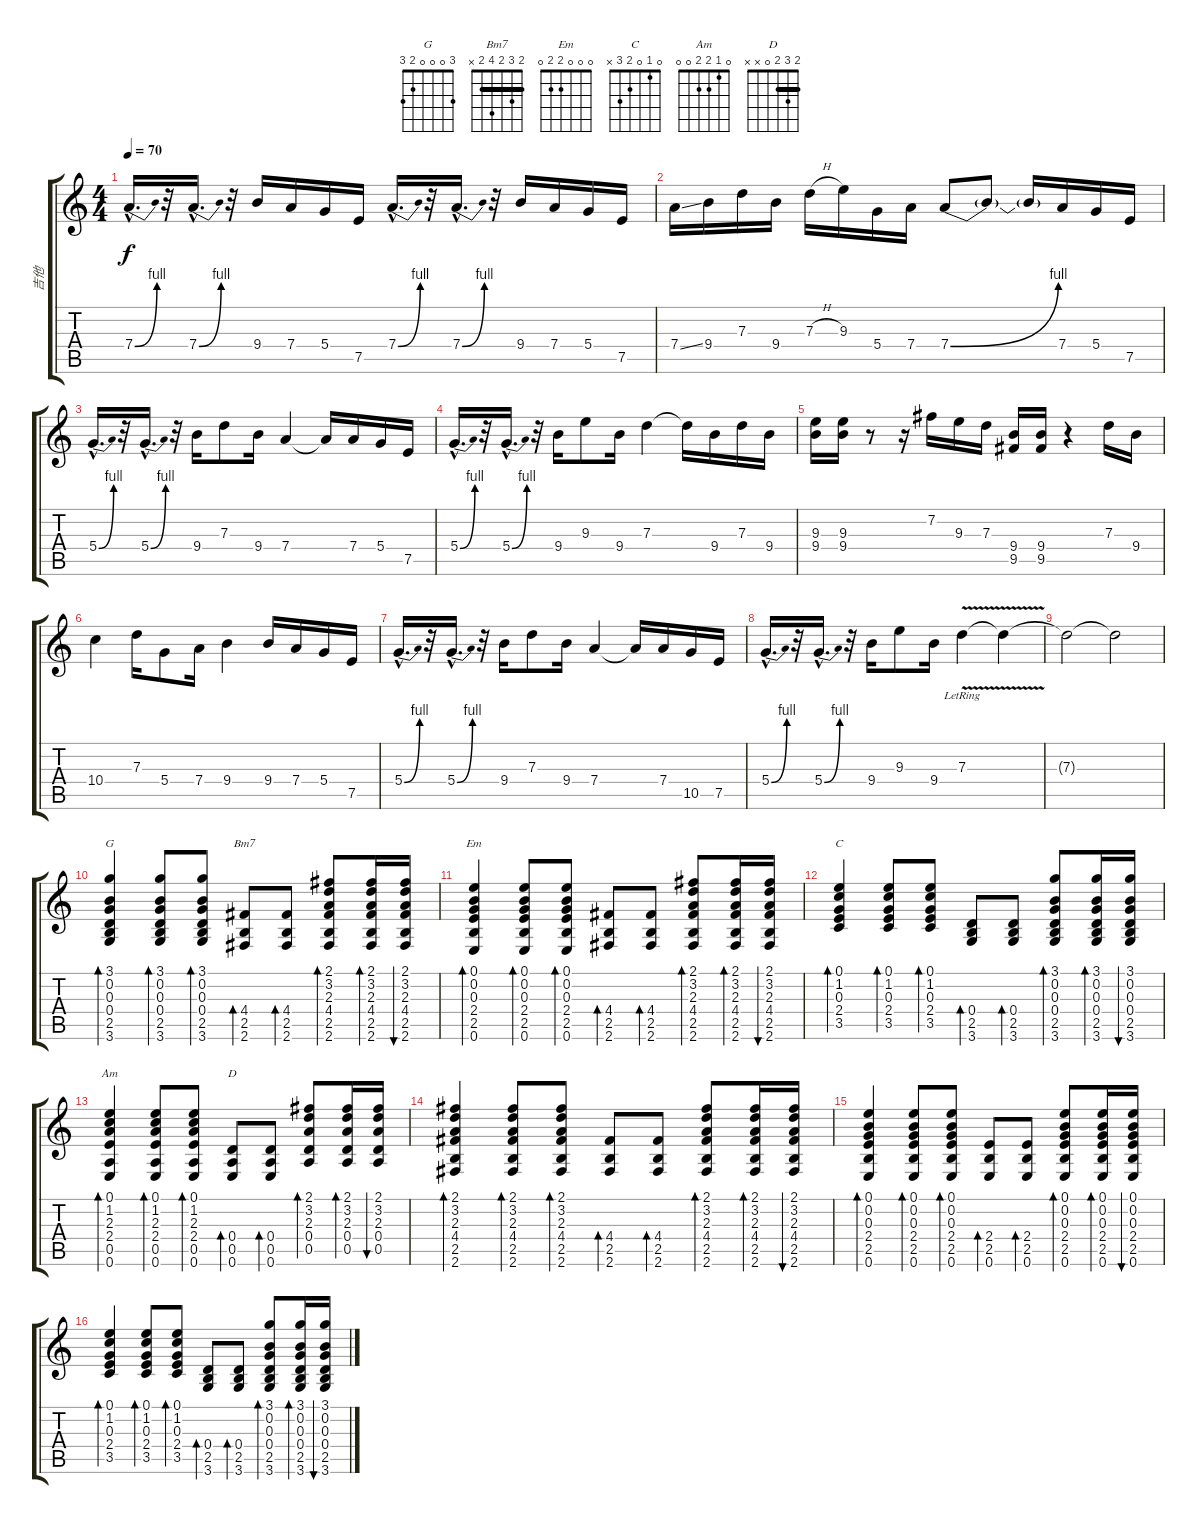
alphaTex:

\track ("吉他" "吉他") {instrument overdrivenguitar}
\staff {score tabs}
\tuning (E4 B3 G3 D3 A2 E2) {hide}
\chord ("G" 3 0 0 0 2 3)
\chord ("Bm7" 2 3 2 4 2 x) {barre 2}
\chord ("Em" 0 0 0 2 2 0)
\chord ("C" 0 1 0 2 3 x)
\chord ("Am" 0 1 2 2 0 0)
\chord ("D" 2 3 2 0 x x) {barre 2}
\ts (4 4)
\tempo 70
\clef g2
\ks c
7.4{be (bend 0 0 60 4) hac}.16{d dy f} r.32 7.4{be (bend 0 0 60 4) hac}.16{d} r.32 9.4.16 7.4.16 5.4.16 7.5.16 7.4{be (bend 0 0 60 4) hac}.16{d} r.32 7.4{be (bend 0 0 60 4) hac}.16{d} r.32 9.4.16 7.4.16 5.4.16 7.5.16 |
7.4{ss}.16 9.4.16 7.3.16 9.4.16 7.3{h}.16 9.3.16 5.4.16 7.4.16 7.4{be (bend 0 0 60 4)}.8 7.4{t}.8 7.4{t}.16 7.4.16 5.4.16 7.5.16 |
5.4{be (bend 0 0 60 4) hac}.16{d} r.32 5.4{be (bend 0 0 60 4) hac}.16{d} r.32 9.4.16 7.3.8 9.4.16 7.4.4 7.4{t}.16 7.4.16 5.4.16 7.5.16 |
5.4{be (bend 0 0 60 4) hac}.16{d} r.32 5.4{be (bend 0 0 60 4) hac}.16{d} r.32 9.4.16 9.3.8 9.4.16 7.3.4 7.3{t}.16 9.4.16 7.3.16 9.4.16 |
(9.3 9.4).16 (9.3 9.4).16 r.8 r.16 7.2.16 9.3.16 7.3.16 (9.4 9.5).16 (9.4 9.5).16 r.4 7.3.16 9.4.16 |
10.4.4 7.3.16 5.4.8 7.4.16 9.4.4 9.4.16 7.4.16 5.4.16 7.5.16 |
5.4{be (bend 0 0 60 4) hac}.16{d} r.32 5.4{be (bend 0 0 60 4) hac}.16{d} r.32 9.4.16 7.3.8 9.4.16 7.4.4 7.4{t}.16 7.4.16 10.5.16 7.5.16 |
5.4{be (bend 0 0 60 4) hac}.16{d} r.32 5.4{be (bend 0 0 60 4) hac}.16{d} r.32 9.4.16 9.3.8 9.4.16 7.3{v lr}.4 7.3{t}.4 |
7.3{t}.2 7.3{t}.2 |
(3.1 0.2 0.3 0.4 2.5 3.6).4{bd 30 ch "G" volume 8} (3.1 0.2 0.3 0.4 2.5 3.6).8{bd 30} (3.1 0.2 0.3 0.4 2.5 3.6).8{bd 30} (4.4 2.5 2.6).8{bd 30 ch "Bm7"} (4.4 2.5 2.6).8{bd 30} (2.1 3.2 2.3 4.4 2.5 2.6).8{bd 30} (2.1 3.2 2.3 4.4 2.5 2.6).16{bd 30} (2.1 3.2 2.3 4.4 2.5 2.6).16{bu 30} |
(0.1 0.2 0.3 2.4 2.5 0.6).4{bd 30 ch "Em"} (0.1 0.2 0.3 2.4 2.5 0.6).8{bd 30} (0.1 0.2 0.3 2.4 2.5 0.6).8{bd 30} (4.4 2.5 2.6).8{bd 30} (4.4 2.5 2.6).8{bd 30} (2.1 3.2 2.3 4.4 2.5 2.6).8{bd 30} (2.1 3.2 2.3 4.4 2.5 2.6).16{bd 30} (2.1 3.2 2.3 4.4 2.5 2.6).16{bu 30} |
(0.1 1.2 0.3 2.4 3.5).4{bd 30 ch "C"} (0.1 1.2 0.3 2.4 3.5).8{bd 30} (0.1 1.2 0.3 2.4 3.5).8{bd 30} (0.4 2.5 3.6).8{bd 30} (0.4 2.5 3.6).8{bd 30} (3.1 0.2 0.3 0.4 2.5 3.6).8{bd 30} (3.1 0.2 0.3 0.4 2.5 3.6).16{bd 30} (3.1 0.2 0.3 0.4 2.5 3.6).16{bu 30} |
(0.1 1.2 2.3 2.4 0.5 0.6).4{bd 30 ch "Am"} (0.1 1.2 2.3 2.4 0.5 0.6).8{bd 30} (0.1 1.2 2.3 2.4 0.5 0.6).8{bd 30} (0.4 0.5 0.6).8{bd 30 ch "D"} (0.4 0.5 0.6).8{bd 30} (2.1 3.2 2.3 0.4 0.5).8{bd 30} (2.1 3.2 2.3 0.4 0.5).16{bd 30} (2.1 3.2 2.3 0.4 0.5).16{bu 30} |
(2.1 3.2 2.3 4.4 2.5 2.6).4{bd 30} (2.1 3.2 2.3 4.4 2.5 2.6).8{bd 30} (2.1 3.2 2.3 4.4 2.5 2.6).8{bd 30} (4.4 2.5 2.6).8{bd 30} (4.4 2.5 2.6).8{bd 30} (2.1 3.2 2.3 4.4 2.5 2.6).8{bd 30} (2.1 3.2 2.3 4.4 2.5 2.6).16{bd 30} (2.1 3.2 2.3 4.4 2.5 2.6).16{bu 30} |
(0.1 0.2 0.3 2.4 2.5 0.6).4{bd 30} (0.1 0.2 0.3 2.4 2.5 0.6).8{bd 30} (0.1 0.2 0.3 2.4 2.5 0.6).8{bd 30} (2.4 2.5 0.6).8{bd 30} (2.4 2.5 0.6).8{bd 30} (0.1 0.2 0.3 2.4 2.5 0.6).8{bd 30} (0.1 0.2 0.3 2.4 2.5 0.6).16{bd 30} (0.1 0.2 0.3 2.4 2.5 0.6).16{bu 30} |
(0.1 1.2 0.3 2.4 3.5).4{bd 30} (0.1 1.2 0.3 2.4 3.5).8{bd 30} (0.1 1.2 0.3 2.4 3.5).8{bd 30} (0.4 2.5 3.6).8{bd 30} (0.4 2.5 3.6).8{bd 30} (3.1 0.2 0.3 0.4 2.5 3.6).8{bd 30} (3.1 0.2 0.3 0.4 2.5 3.6).16{bd 30} (3.1 0.2 0.3 0.4 2.5 3.6).16{bu 30}
